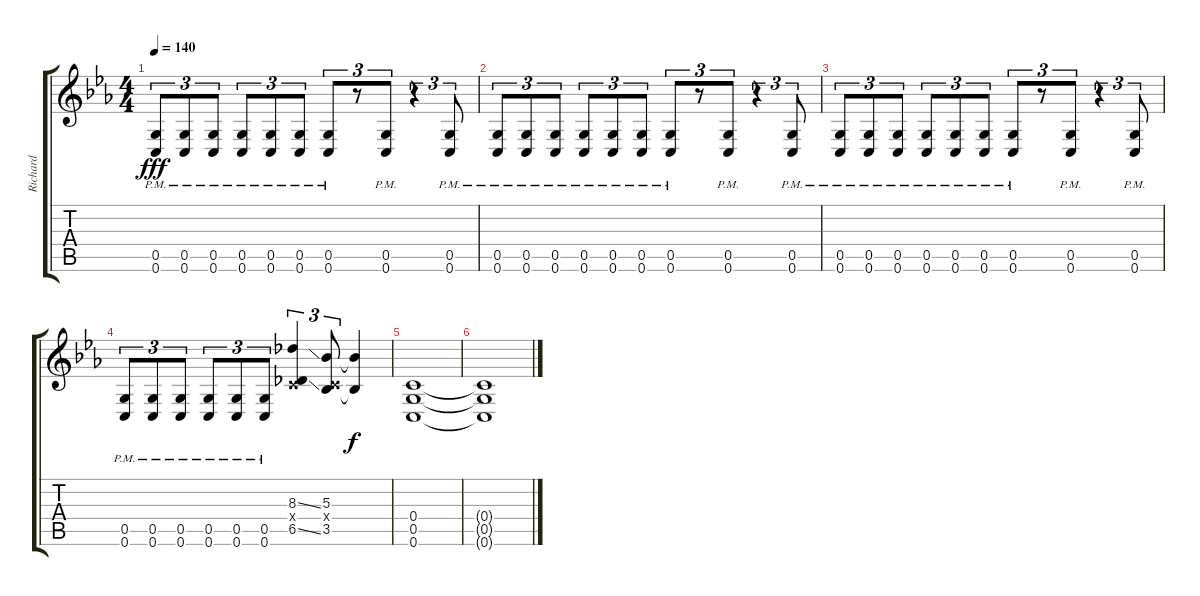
\track ("Richard" "Richard") {instrument distortionguitar}
\staff {score tabs}
\tuning (D4 A3 F3 C3 G2 C2) {hide}
\ts (4 4)
\tempo 140
\clef g2
\ks eb
(0.5{pm} 0.6{pm}).8{tu (3 2) dy fff} (0.5{pm} 0.6{pm}).8{tu (3 2)} (0.5{pm} 0.6{pm}).8{tu (3 2)} (0.5{pm} 0.6{pm}).8{tu (3 2)} (0.5{pm} 0.6{pm}).8{tu (3 2)} (0.5{pm} 0.6{pm}).8{tu (3 2)} (0.5{pm} 0.6{pm}).8{tu (3 2)} r.8{tu (3 2)} (0.5{pm} 0.6{pm}).8{tu (3 2)} r.4{tu (3 2)} (0.5{pm} 0.6{pm}).8{tu (3 2)} |
(0.5{pm} 0.6{pm}).8{tu (3 2)} (0.5{pm} 0.6{pm}).8{tu (3 2)} (0.5{pm} 0.6{pm}).8{tu (3 2)} (0.5{pm} 0.6{pm}).8{tu (3 2)} (0.5{pm} 0.6{pm}).8{tu (3 2)} (0.5{pm} 0.6{pm}).8{tu (3 2)} (0.5{pm} 0.6{pm}).8{tu (3 2)} r.8{tu (3 2)} (0.5{pm} 0.6{pm}).8{tu (3 2)} r.4{tu (3 2)} (0.5{pm} 0.6{pm}).8{tu (3 2)} |
(0.5{pm} 0.6{pm}).8{tu (3 2)} (0.5{pm} 0.6{pm}).8{tu (3 2)} (0.5{pm} 0.6{pm}).8{tu (3 2)} (0.5{pm} 0.6{pm}).8{tu (3 2)} (0.5{pm} 0.6{pm}).8{tu (3 2)} (0.5{pm} 0.6{pm}).8{tu (3 2)} (0.5{pm} 0.6{pm}).8{tu (3 2)} r.8{tu (3 2)} (0.5{pm} 0.6{pm}).8{tu (3 2)} r.4{tu (3 2)} (0.5{pm} 0.6{pm}).8{tu (3 2)} |
(0.5{pm} 0.6{pm}).8{tu (3 2)} (0.5{pm} 0.6{pm}).8{tu (3 2)} (0.5{pm} 0.6{pm}).8{tu (3 2)} (0.5{pm} 0.6{pm}).8{tu (3 2)} (0.5{pm} 0.6{pm}).8{tu (3 2)} (0.5{pm} 0.6{pm}).8{tu (3 2)} (8.3{ss} 0.4{x} 6.5{ss}).4{tu (3 2)} (5.3 0.4{x} 3.5).8{tu (3 2)} (5.3{t} 3.5{t}).4{dy f} |
(0.4 0.5 0.6).1 |
(0.4{t} 0.5{t} 0.6{t}).1
